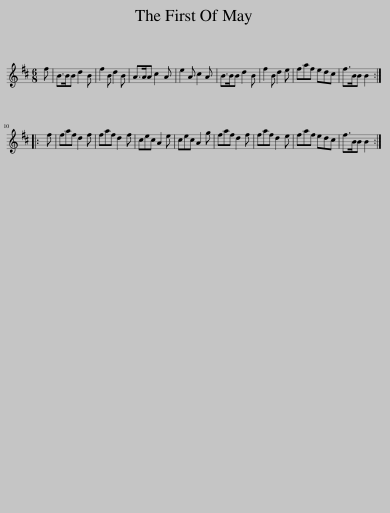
X:1
L:1/8
M:6/8
I:linebreak $
K:Bmin
V:1 treble
V:1
 f | B>BB d2 B | f2 B d2 B | A>AA c2 A | e2 A c2 A | %5
 B>BB d2 B | f2 B d2 e | faf edc | f>BB B2 ::$ f | %10
 faf d2 f | faf d2 f | cec A2 e | cec A2 g | faf d2 f | %15
 faf d2 e | faf edc | f>BB B2 :| %18
